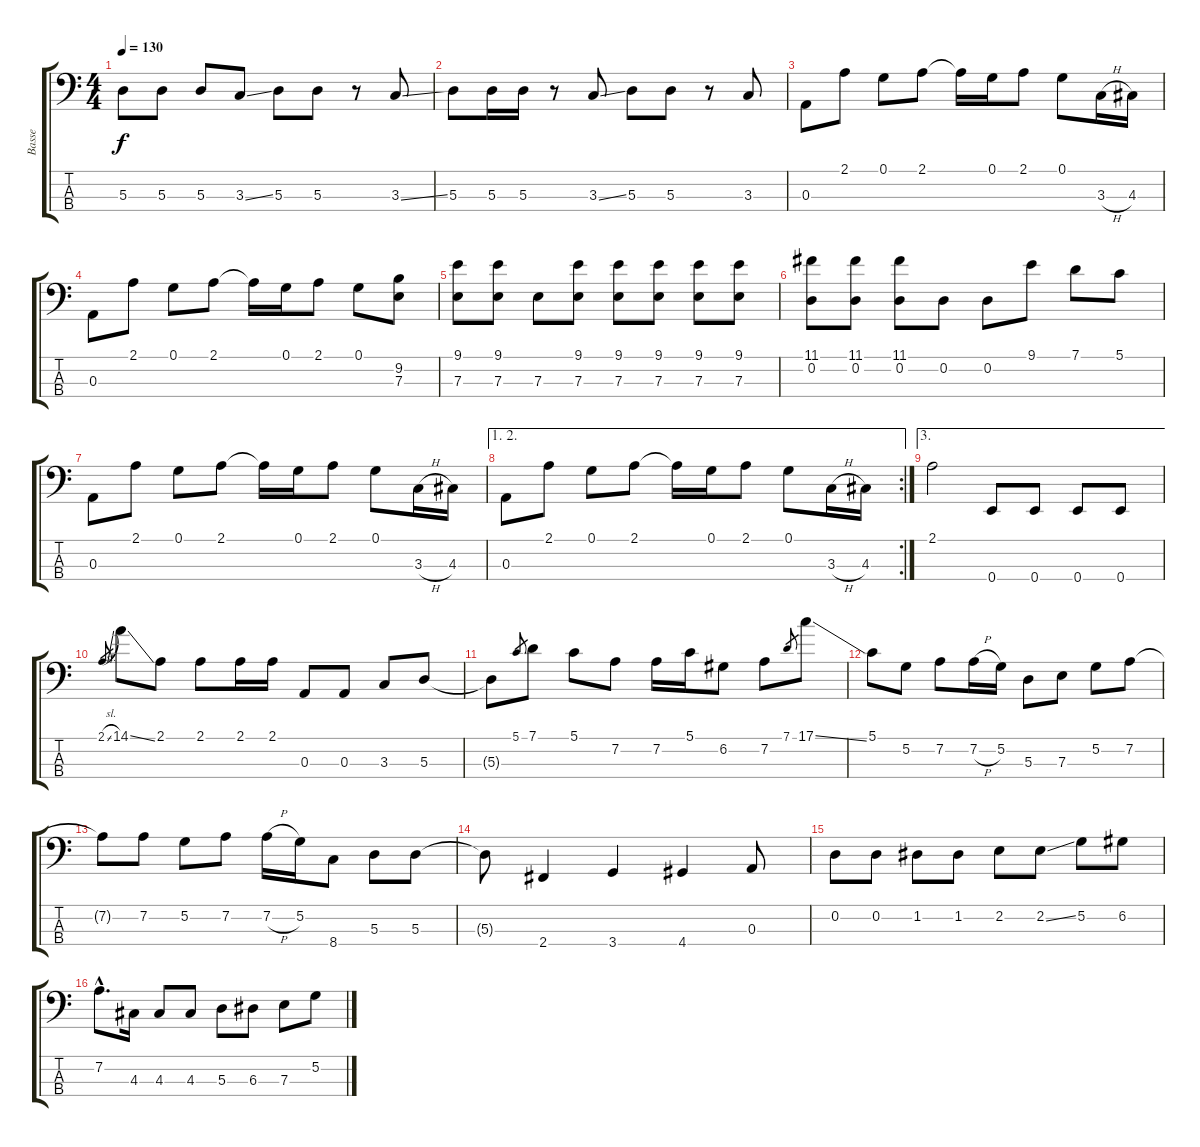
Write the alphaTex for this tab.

\track ("Basse" "Basse") {instrument electricbassfinger}
\staff {score tabs}
\tuning (G2 D2 A1 E1) {hide}
\ts (4 4)
\tempo 130
\clef f4
\ks c
5.3.8{dy f} 5.3.8 5.3.8 3.3{ss}.8 5.3.8 5.3.8 r.8 3.3{ss}.8 |
5.3.8 5.3.16 5.3.16 r.8 3.3{ss}.8 5.3.8 5.3.8 r.8 3.3.8 |
0.3.8 2.1.8 0.1.8 2.1.8 2.1{t}.16 0.1.16 2.1.8 0.1.8 3.3{h}.16 4.3.16 |
0.3.8 2.1.8 0.1.8 2.1.8 2.1{t}.16 0.1.16 2.1.8 0.1.8 (9.2 7.3).8 |
(9.1 7.3).8 (9.1 7.3).8 7.3.8 (9.1 7.3).8 (9.1 7.3).8 (9.1 7.3).8 (9.1 7.3).8 (9.1 7.3).8 |
(11.1 0.2).8 (11.1 0.2).8 (11.1 0.2).8 0.2.8 0.2.8 9.1.8 7.1.8 5.1.8 |
0.3.8 2.1.8 0.1.8 2.1.8 2.1{t}.16 0.1.16 2.1.8 0.1.8 3.3{h}.16 4.3.16 |
\ae (1 2)
\rc 2
0.3.8 2.1.8 0.1.8 2.1.8 2.1{t}.16 0.1.16 2.1.8 0.1.8 3.3{h}.16 4.3.16 |
\ae 3
2.1.2 0.4.8 0.4.8 0.4.8 0.4.8 |
2.1{sl}.8{gr} 14.1{ss}.8 2.1.8 2.1.8 2.1.16 2.1.16 0.3.8 0.3.8 3.3.8 5.3.8 |
5.3{t}.8 5.1.8{gr} 7.1.8 5.1.8 7.2.8 7.2.16 5.1.16 6.2.8 7.2.8 7.1.8{gr} 17.1{ss}.8 |
5.1.8 5.2.8 7.2.8 7.2{h}.16 5.2.16 5.3.8 7.3.8 5.2.8 7.2.8 |
7.2{t}.8 7.2.8 5.2.8 7.2.8 7.2{h}.16 5.2.16 8.4.8 5.3.8 5.3.8 |
5.3{t}.8 2.4.4 3.4.4 4.4.4 0.3.8 |
0.2.8 0.2.8 1.2.8 1.2.8 2.2.8 2.2{ss}.8 5.2.8 6.2.8 |
7.2{hac}.8{d} 4.3.16 4.3.8 4.3.8 5.3.8 6.3.8 7.3.8 5.2.8
